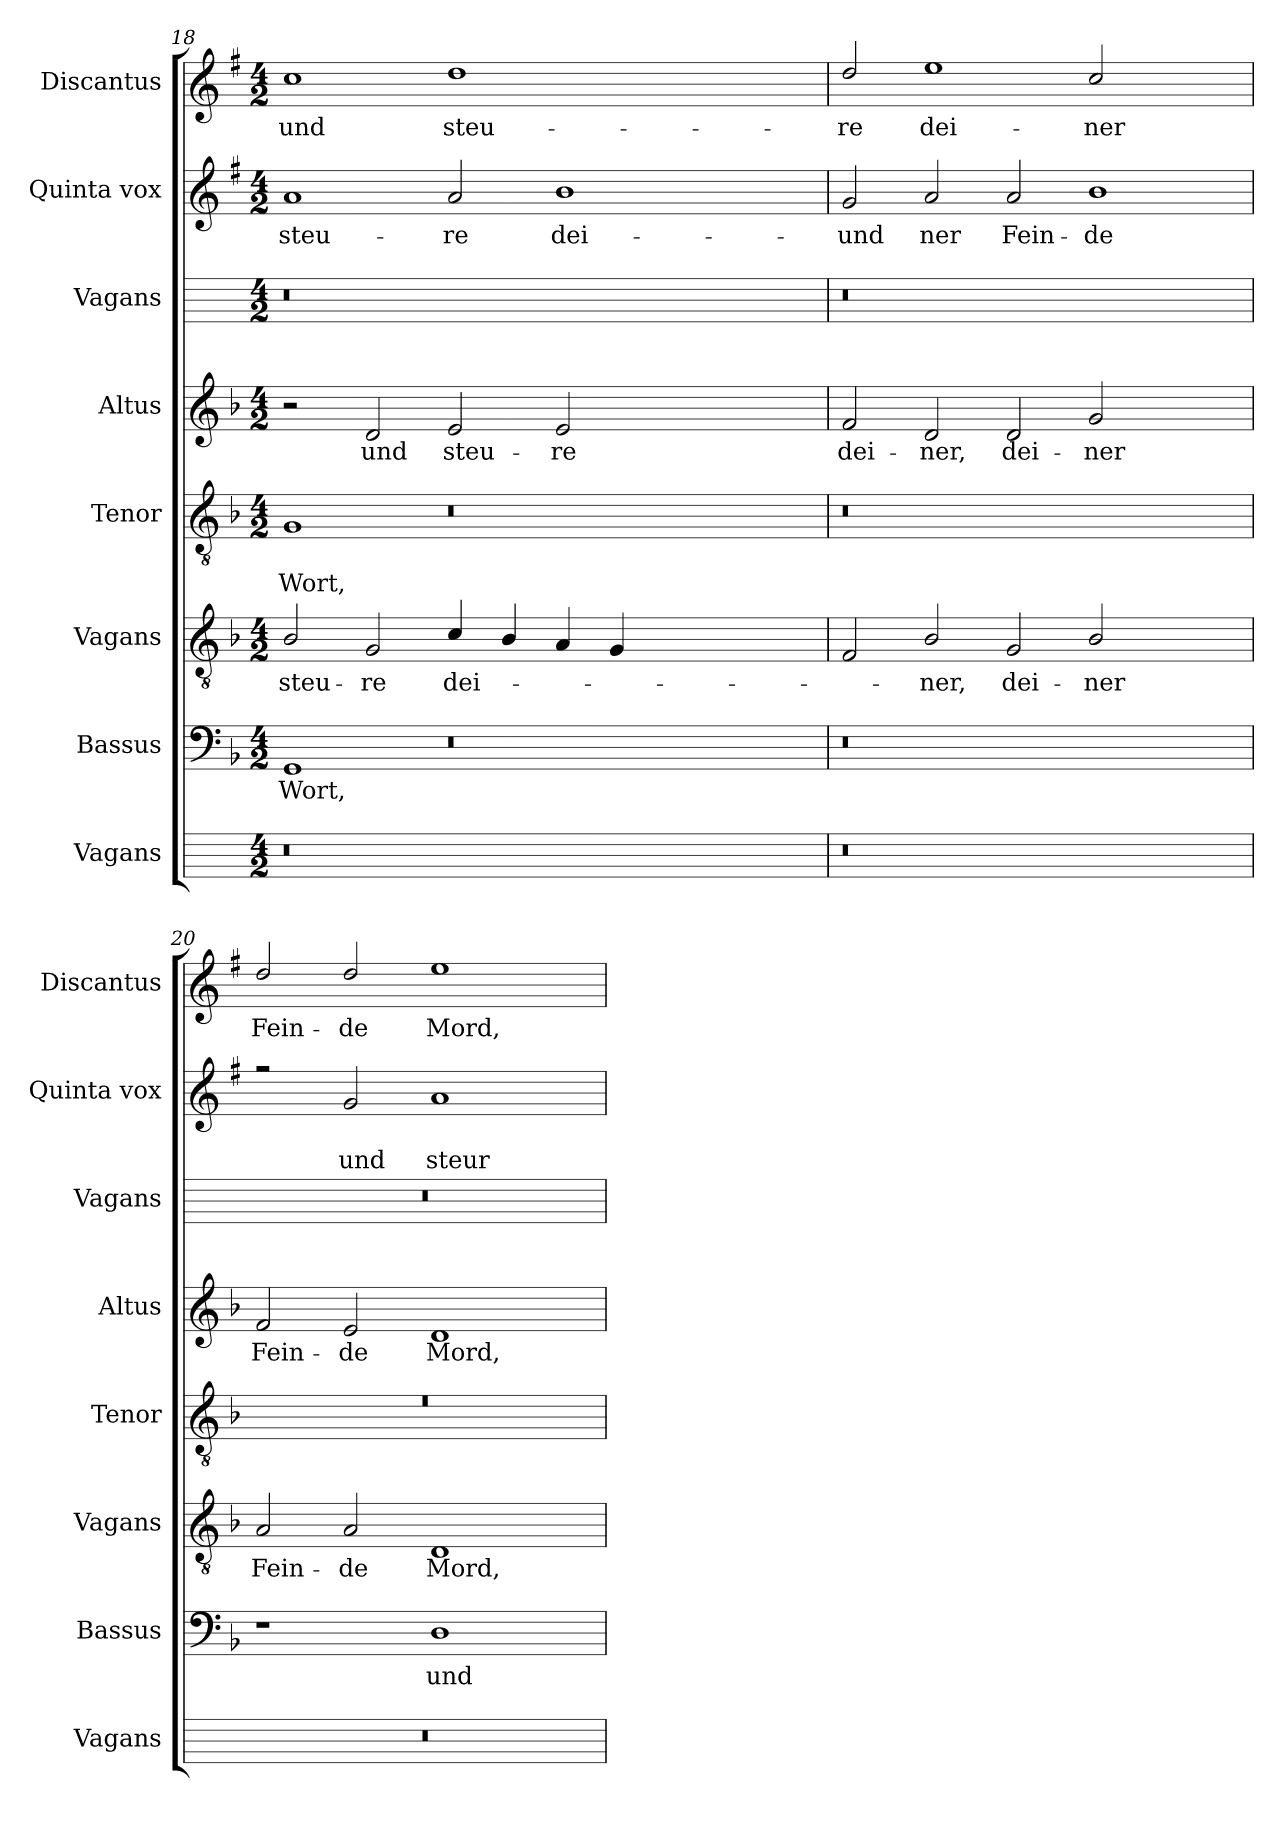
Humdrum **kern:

**kern	**kern	**text	**kern	**text	**kern	**text	**text	**kern	**text	**kern	**kern	**text	**text	**kern	**text
*part8	*part7	*part7	*part6	*part6	*part5	*part5	*part5	*part4	*part4	*part3	*part2	*part2	*part2	*part1	*part1
*staff8	*staff7	*staff7	*staff6	*staff6	*staff5	*staff5	*staff5	*staff4	*staff4	*staff3	*staff2	*staff2	*staff2	*staff1	*staff1
*I"Vagans	*I"Bassus	*	*I"Vagans	*	*I"Tenor	*	*	*I"Altus	*	*I"Vagans	*I"Quinta vox	*	*	*I"Discantus	*
*I'Vagans	*I'Bassus	*	*I'Vagans	*	*I'Tenor	*	*	*I'Altus	*	*I'Vagans	*I'Quinta vox	*	*	*I'Discantus	*
!!LO:LB:g=z
*	*clefF4	*	*clefGv2	*	*clefGv2	*	*	*clefG2	*	*	*clefG2	*	*	*clefG2	*
*	*	*	*	*	*	*	*	*	*	*ITrd1c2	*ITrd1c2	*	*	*ITrd1c2	*
*	*k[b-]	*	*k[b-]	*	*k[b-]	*	*	*k[b-]	*	*	*k[b-]	*	*	*k[b-]	*
*	*F:	*	*F:	*	*F:	*	*	*F:	*	*	*F:	*	*	*F:	*
*M4/2	*M4/2	*	*M4/2	*	*M4/2	*	*	*M4/2	*	*M4/2	*M4/2	*	*	*M4/2	*
=18	=18	=18	=18	=18	=18	=18	=18	=18	=18	=18	=18	=18	=18	=18	=18
!	!	!LO:LY:b	!	!LO:LY:b	!	!	!	!	!	!	!	!	!	!	!
*	*^	*	*^	*	*	*	*	*	*	*	*	*	*	*	*
!	!	!	!	!	!	!LO:LY:b	!	!	!LO:LY:b	!	!	!	!	!LO:LY:b	!	!	!
*	*	*	*	*	*	*	*^	*	*	*^	*	*	*^	*	*	*	*
!	!	!	!	!	!	!	!	!	!	!	!	!	!	!	!	!	!LO:LY:b	!	!	!LO:LY:b
*	*	*	*	*	*	*	*	*	*	*	*	*	*	*	*	*	*	*	*^	*
!	!	!	!	!	!	!	!	!	!	!	!	!	!	!	!	!	!	!	!	!	!LO:LY:b
0r	1GG	0ryy	Wort,	2B-	2B-\yy	steu-	1G	0ryy	.	Wort,	2r	2ryy	.	0r	1g	1g\yy	steu-	.	1b-	1b-\yy	und
!	!	!	!	!	!	!LO:LY:b	!	!	!	!	!	!	!	!	!	!	!	!	!	!	!
!	!	!	!	!	!	!LO:LY:b	!	!	!	!	!	!	!LO:LY:b	!	!	!	!	!	!	!	!
!	!	!	!	!	!	!	!	!	!	!	!	!	!LO:LY:b	!	!	!	!	!	!	!	!
.	.	.	.	2G	2G\yy	-re	.	.	.	.	2d	2d\yy	und	.	.	.	.	.	.	.	.
!	!	!	!	!	!	!LO:LY:b	!	!	!	!	!	!	!	!	!	!	!	!	!	!	!
!	!	!	!	!	!	!LO:LY:b	!	!	!	!	!	!	!LO:LY:b	!	!	!	!	!	!	!	!
!	!	!	!	!	!	!	!	!	!	!	!	!	!LO:LY:b	!	!	!	!LO:LY:b	!	!	!	!
!	!	!	!	!	!	!	!	!	!	!	!	!	!	!	!	!	!LO:LY:b	!	!	!	!LO:LY:b
!	!	!	!	!	!	!	!	!	!	!	!	!	!	!	!	!	!	!	!	!	!LO:LY:b
.	0r	.	.	4c	4c\yy	dei-	0r	.	.	.	2e	2e\yy	steu-	.	2g	2g\yy	-re	.	1cc	1cc\yy	steu-
.	.	.	.	4B-	4B-\yy	.	.	.	.	.	.	.	.	.	.	.	.	.	.	.	.
!	!	!	!	!	!	!	!	!	!	!	!	!	!LO:LY:b	!	!	!	!	!	!	!	!
!	!	!	!	!	!	!	!	!	!	!	!	!	!LO:LY:b	!	!	!	!LO:LY:b	!	!	!	!
!	!	!	!	!	!	!	!	!	!	!	!	!	!	!	!	!	!LO:LY:b	!	!	!	!
.	.	.	.	4A	4A\yy	.	.	.	.	.	2e	2e\yy	-re	.	1a	[2a\yy	dei-	.	.	.	.
.	.	.	.	4G	4G\yy	.	.	.	.	.	.	.	.	.	.	.	.	.	.	.	.
1ryy	.	1ryy	.	1ryy	1ryy	.	.	1ryy	.	.	1ryy	1ryy	.	1ryy	.	2ryy	.	.	1ryy	1ryy	.
.	.	.	.	.	.	.	.	.	.	.	.	.	.	.	2ryy	2ryy	.	.	.	.	.
=19	=19	=19	=19	=19	=19	=19	=19	=19	=19	=19	=19	=19	=19	=19	=19	=19	=19	=19	=19	=19	=19
!	!	!	!	!	!	!	!	!	!	!	!	!	!LO:LY:b	!	!	!	!	!	!	!	!
!	!	!	!	!	!	!	!	!	!	!	!	!	!LO:LY:b	!	!	!	!LO:LY:b	!	!	!	!LO:LY:b
!	!	!	!	!	!	!	!	!	!	!	!	!	!	!	!	!	!	!	!	!	!LO:LY:b
0r	0r	0ryy	.	2F	2F\yy	.	0r	0ryy	.	.	2f	2f\yy	dei-	0r	2f	2a\yy]	-und	.	2cc	2cc\yy	re
!	!	!	!	!	!	!LO:LY:b	!	!	!	!	!	!	!	!	!	!	!	!	!	!	!
!	!	!	!	!	!	!LO:LY:b	!	!	!	!	!	!	!LO:LY:b	!	!	!	!	!	!	!	!
!	!	!	!	!	!	!	!	!	!	!	!	!	!LO:LY:b	!	!	!	!LO:LY:b	!	!	!	!
!	!	!	!	!	!	!	!	!	!	!	!	!	!	!	!	!	!LO:LY:b	!	!	!	!LO:LY:b
!	!	!	!	!	!	!	!	!	!	!	!	!	!	!	!	!	!	!	!	!	!LO:LY:b
.	.	.	.	2B-	2B-\yy	ner,	.	.	.	.	2d	2d\yy	-ner,	.	2g	2f\yy	ner	.	1dd	1dd\yy	dei-
!	!	!	!	!	!	!LO:LY:b	!	!	!	!	!	!	!	!	!	!	!	!	!	!	!
!	!	!	!	!	!	!LO:LY:b	!	!	!	!	!	!	!LO:LY:b	!	!	!	!	!	!	!	!
!	!	!	!	!	!	!	!	!	!	!	!	!	!LO:LY:b	!	!	!	!LO:LY:b	!	!	!	!
!	!	!	!	!	!	!	!	!	!	!	!	!	!	!	!	!	!LO:LY:b	!	!	!	!
.	.	.	.	2G	2G\yy	dei-	.	.	.	.	2d	2d\yy	dei-	.	2g	2g\yy	Fein-	.	.	.	.
!	!	!	!	!	!	!LO:LY:b	!	!	!	!	!	!	!	!	!	!	!	!	!	!	!
!	!	!	!	!	!	!LO:LY:b	!	!	!	!	!	!	!LO:LY:b	!	!	!	!	!	!	!	!
!	!	!	!	!	!	!	!	!	!	!	!	!	!LO:LY:b	!	!	!	!LO:LY:b	!	!	!	!
!	!	!	!	!	!	!	!	!	!	!	!	!	!	!	!	!	!LO:LY:b	!	!	!	!LO:LY:b
!	!	!	!	!	!	!	!	!	!	!	!	!	!	!	!	!	!	!	!	!	!LO:LY:b
.	.	.	.	2B-	2B-\yy	-ner	.	.	.	.	2g	2g\yy	-ner	.	1a	2g\yy	-de	.	2b-	2b-\yy	-ner
2ryy	2ryy	2ryy	.	2ryy	2ryy	.	2ryy	2ryy	.	.	2ryy	2ryy	.	2ryy	.	2ryy	.	.	2ryy	2ryy	.
=20	=20	=20	=20	=20	=20	=20	=20	=20	=20	=20	=20	=20	=20	=20	=20	=20	=20	=20	=20	=20	=20
!	!	!	!	!	!	!LO:LY:b	!	!	!	!	!	!	!	!	!	!	!	!	!	!	!
!	!	!	!	!	!	!LO:LY:b	!	!	!	!	!	!	!LO:LY:b	!	!	!	!	!	!	!	!
!	!	!	!	!	!	!	!	!	!	!	!	!	!LO:LY:b	!	!	!	!LO:LY:b	!	!	!	!LO:LY:b
!	!	!	!	!	!	!	!	!	!	!	!	!	!	!	!	!	!	!	!	!	!LO:LY:b
0r	1r	1ryy	.	2A	2A\yy	Fein-	0r	0ryy	.	.	2f	2f\yy	Fein-	0r	2r	1a\yy	Mord,	.	2cc	2cc\yy	Fein-
!	!	!	!	!	!	!LO:LY:b	!	!	!	!	!	!	!	!	!	!	!	!	!	!	!
!	!	!	!	!	!	!LO:LY:b	!	!	!	!	!	!	!LO:LY:b	!	!	!	!	!	!	!	!
!	!	!	!	!	!	!	!	!	!	!	!	!	!LO:LY:b	!	!	!	!	!LO:LY:b	!	!	!LO:LY:b
!	!	!	!	!	!	!	!	!	!	!	!	!	!	!	!	!	!	!	!	!	!LO:LY:b
.	.	.	.	2A	2A\yy	-de	.	.	.	.	2e	2e\yy	-de	.	2f	.	.	und	2cc	2cc\yy	-de
!	!	!	!LO:LY:b	!	!	!	!	!	!	!	!	!	!	!	!	!	!	!	!	!	!
!	!	!	!LO:LY:b	!	!	!LO:LY:b	!	!	!	!	!	!	!	!	!	!	!	!	!	!	!
!	!	!	!	!	!	!LO:LY:b	!	!	!	!	!	!	!LO:LY:b	!	!	!	!	!	!	!	!
!	!	!	!	!	!	!	!	!	!	!	!	!	!LO:LY:b	!	!	!	!	!LO:LY:b	!	!	!LO:LY:b
!	!	!	!	!	!	!	!	!	!	!	!	!	!	!	!	!	!	!	!	!	!LO:LY:b
.	1D	1Dyy	und	1D	1D\yy	Mord,	.	.	.	.	1d	1d\yy	Mord,	.	1g	2ryy	.	steur	1dd	1dd\yy	Mord,
!	!	!	!	!	!	!	!	!	!	!	!	!	!	!	!	!	!LO:LY:b	!	!	!	!
.	.	.	.	.	.	.	.	.	.	.	.	.	.	.	.	2f\yy	und	.	.	.	.
*	*v	*v	*	*	*	*	*v	*v	*	*	*v	*v	*	*	*v	*v	*	*	*v	*v	*
*	*	*	*v	*v	*	*	*	*	*	*	*	*	*	*	*	*
=	=	=	=	=	=	=	=	=	=	=	=	=	=	=	=
*-	*-	*-	*-	*-	*-	*-	*-	*-	*-	*-	*-	*-	*-	*-	*-
